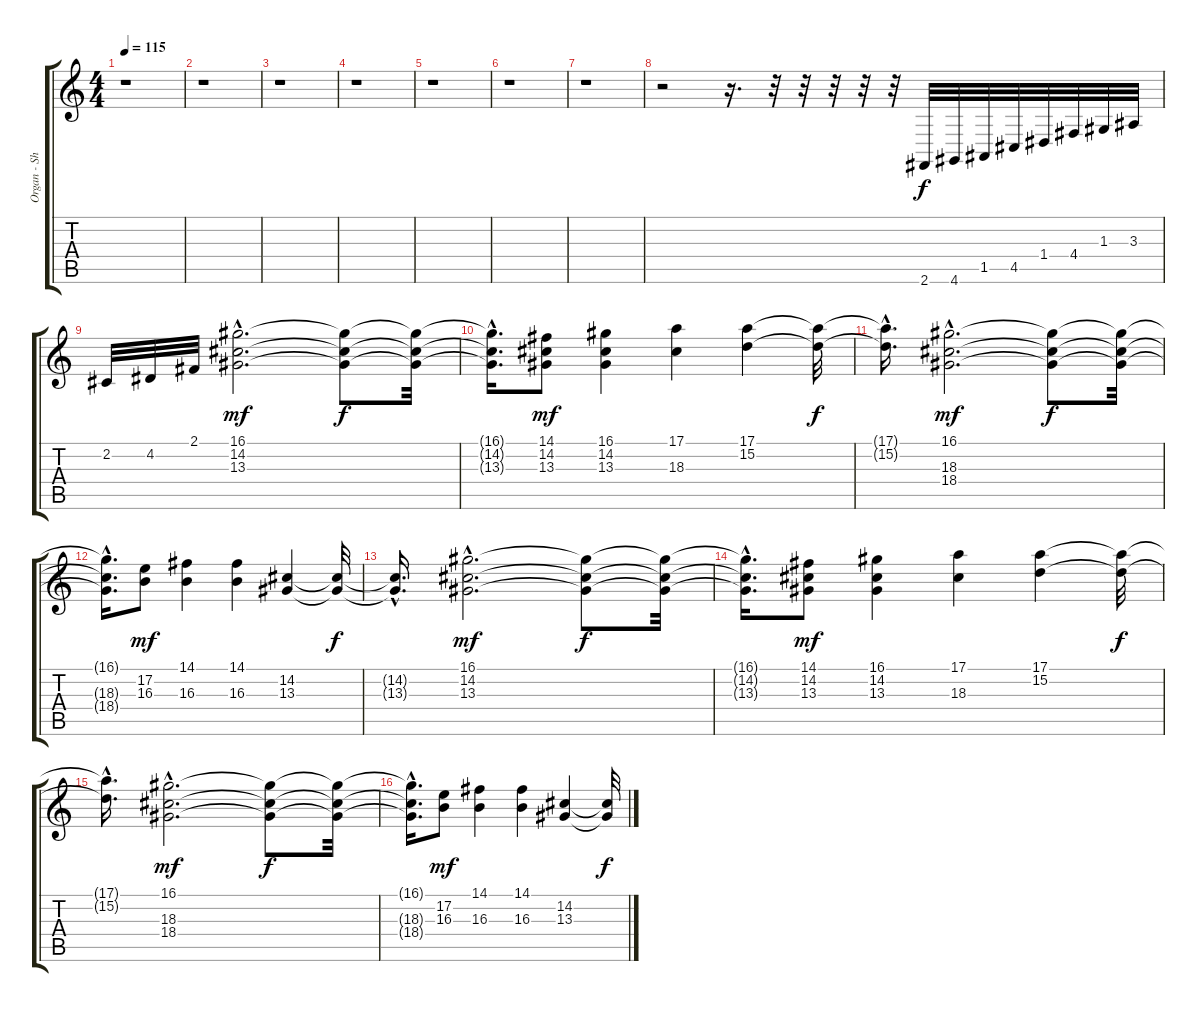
\track ("Organ - Sherinian" "Organ - Sh") {instrument percussiveorgan}
\staff {score tabs}
\tuning (E4 B3 G3 D3 A2 E2) {hide}
\ts (4 4)
\tempo 115
\clef g2
\ks c
r.1{dy f} |
r.1 |
r.1 |
r.1 |
r.1 |
r.1 |
r.1 |
r.2 r.16{d} r.32 r.32 r.32 r.32 r.32 2.6.32 4.6.32 1.5.32 4.5.32 1.4.32 4.4.32 1.3.32 3.3.32 |
2.2.32 4.2.32 2.1.32 (16.1{hac} 14.2{hac} 13.3{hac}).2{d dy mf} (16.1{t} 14.2{t} 13.3{t}).8{dy f} (16.1{t} 14.2{t} 13.3{t}).32 |
(16.1{hac t} 14.2{hac t} 13.3{hac t}).16{d} (14.1 14.2 13.3).8{dy mf} (16.1 14.2 13.3).4 (17.1 18.3).4 (17.1 15.2).4 (17.1{t} 15.2{t}).32{dy f} |
(17.1{hac t} 15.2{hac t}).16{d} (16.1{hac} 18.3{hac} 18.4{hac}).2{d dy mf} (16.1{t} 18.3{t} 18.4{t}).8{dy f} (16.1{t} 18.3{t} 18.4{t}).32 |
(16.1{hac t} 18.3{hac t} 18.4{hac t}).16{d} (17.2 16.3).8{dy mf} (14.1 16.3).4 (14.1 16.3).4 (14.2 13.3).4 (14.2{t} 13.3{t}).32{dy f} |
(14.2{hac t} 13.3{hac t}).16{d} (16.1{hac} 14.2{hac} 13.3{hac}).2{d dy mf} (16.1{t} 14.2{t} 13.3{t}).8{dy f} (16.1{t} 14.2{t} 13.3{t}).32 |
(16.1{hac t} 14.2{hac t} 13.3{hac t}).16{d} (14.1 14.2 13.3).8{dy mf} (16.1 14.2 13.3).4 (17.1 18.3).4 (17.1 15.2).4 (17.1{t} 15.2{t}).32{dy f} |
(17.1{hac t} 15.2{hac t}).16{d} (16.1{hac} 18.3{hac} 18.4{hac}).2{d dy mf} (16.1{t} 18.3{t} 18.4{t}).8{dy f} (16.1{t} 18.3{t} 18.4{t}).32 |
(16.1{hac t} 18.3{hac t} 18.4{hac t}).16{d} (17.2 16.3).8{dy mf} (14.1 16.3).4 (14.1 16.3).4 (14.2 13.3).4 (14.2{t} 13.3{t}).32{dy f}
